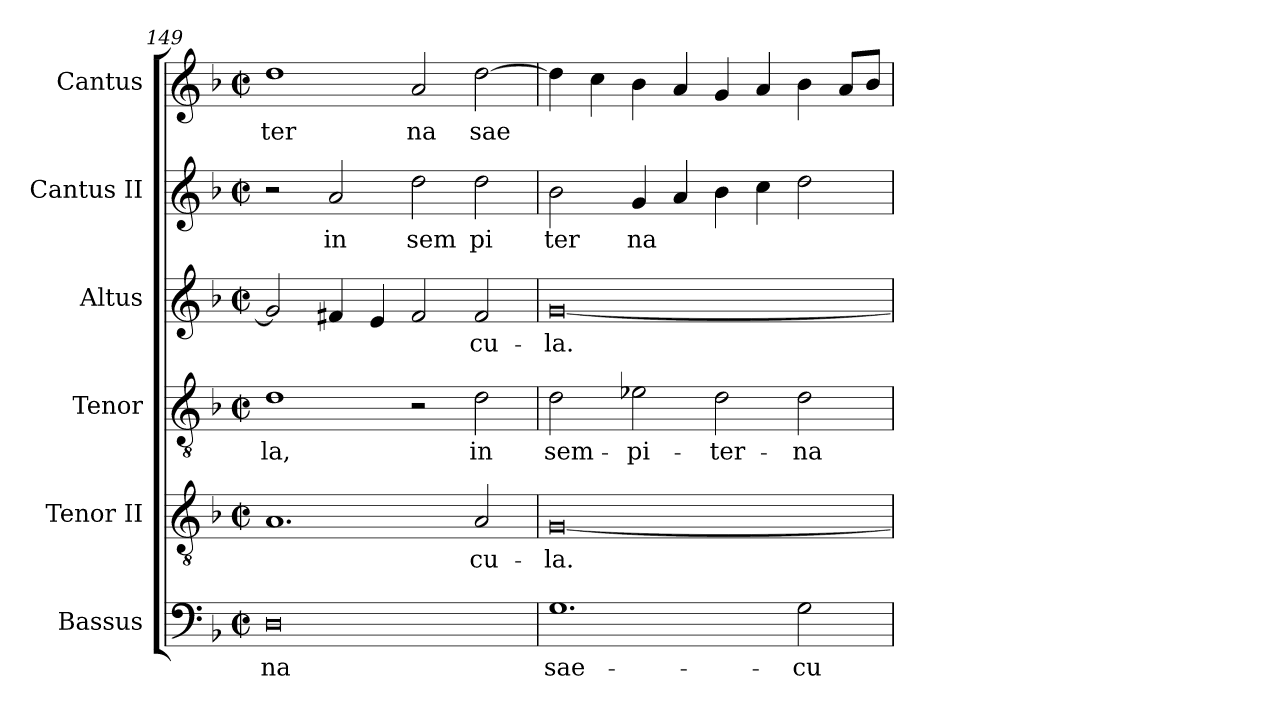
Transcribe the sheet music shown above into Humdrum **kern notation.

**kern	**text	**kern	**text	**kern	**text	**kern	**text	**kern	**text	**kern	**text
*part6	*part6	*part5	*part5	*part4	*part4	*part3	*part3	*part2	*part2	*part1	*part1
*staff6	*staff6	*staff5	*staff5	*staff4	*staff4	*staff3	*staff3	*staff2	*staff2	*staff1	*staff1
*I"Bassus	*	*I"Tenor II	*	*I"Tenor	*	*I"Altus	*	*I"Cantus II	*	*I"Cantus	*
*I'Bassus	*	*	*	*I'Tenor	*	*I'Altus	*	*I'Cantus II	*	*	*
*clefF4	*	*clefGv2	*	*clefGv2	*	*clefG2	*	*clefG2	*	*clefG2	*
*k[b-]	*	*k[b-]	*	*k[b-]	*	*k[b-]	*	*k[b-]	*	*k[b-]	*
*F:	*	*F:	*	*F:	*	*F:	*	*F:	*	*F:	*
*M2/2	*	*M2/2	*	*M2/2	*	*M2/2	*	*M2/2	*	*M2/2	*
*met(c|)	*	*met(c|)	*	*met(c|)	*	*met(c|)	*	*met(c|)	*	*met(c|)	*
=149	=149	=149	=149	=149	=149	=149	=149	=149	=149	=149	=149
!	!LO:LY:b:cj	!	!	!	!LO:LY:b:cj	!	!	!	!	!	!LO:LY:b:cj
0D	-na	1.A	.	1d	-la,	2g/]	.	2r	.	1dd	ter
!	!	!	!	!	!	!	!	!	!LO:LY:b:cj	!	!
.	.	.	.	.	.	4f#X/	.	2a/	in	.	.
.	.	.	.	.	.	4e/	.	.	.	.	.
!	!	!	!	!	!	!	!	!	!LO:LY:b:cj	!	!LO:LY:b:cj
.	.	.	.	2r	.	2f#/	.	2dd\	sem	2a/	na
!	!	!	!LO:LY:b:cj	!	!LO:LY:b:cj	!	!LO:LY:b:cj	!	!LO:LY:b:cj	!	!LO:LY:b
.	.	2A/	-cu-	2d\	in	2f#/	-cu-	2dd\	pi	[>2dd\	sae
=150	=150	=150	=150	=150	=150	=150	=150	=150	=150	=150	=150
!	!LO:LY:b:cj	!	!LO:LY:b:cj	!	!LO:LY:b:cj	!	!LO:LY:b:cj	!	!LO:LY:b:cj	!	!
1.G	sae-	[<0G	-la.	2d\	sem-	[<0g	-la.	2b-\	ter	4dd\]	.
.	.	.	.	.	.	.	.	.	.	4cc\	.
!	!	!	!	!	!LO:LY:b:cj	!	!	!	!LO:LY:b	!	!
.	.	.	.	2e-X\	-pi-	.	.	4g/	na	4b-\	.
.	.	.	.	.	.	.	.	4a/	.	4a/	.
!	!	!	!	!	!LO:LY:b:cj	!	!	!	!	!	!
.	.	.	.	2d\	-ter-	.	.	4b-\	.	4g/	.
.	.	.	.	.	.	.	.	4cc\	.	4a/	.
!	!LO:LY:b:cj	!	!	!	!LO:LY:b:cj	!	!	!	!	!	!
2G\	-cu-	.	.	2d\	-na	.	.	2dd\	.	4b-\	.
.	.	.	.	.	.	.	.	.	.	8a/L	.
.	.	.	.	.	.	.	.	.	.	8b-/J	.
=	=	=	=	=	=	=	=	=	=	=	=
*-	*-	*-	*-	*-	*-	*-	*-	*-	*-	*-	*-
